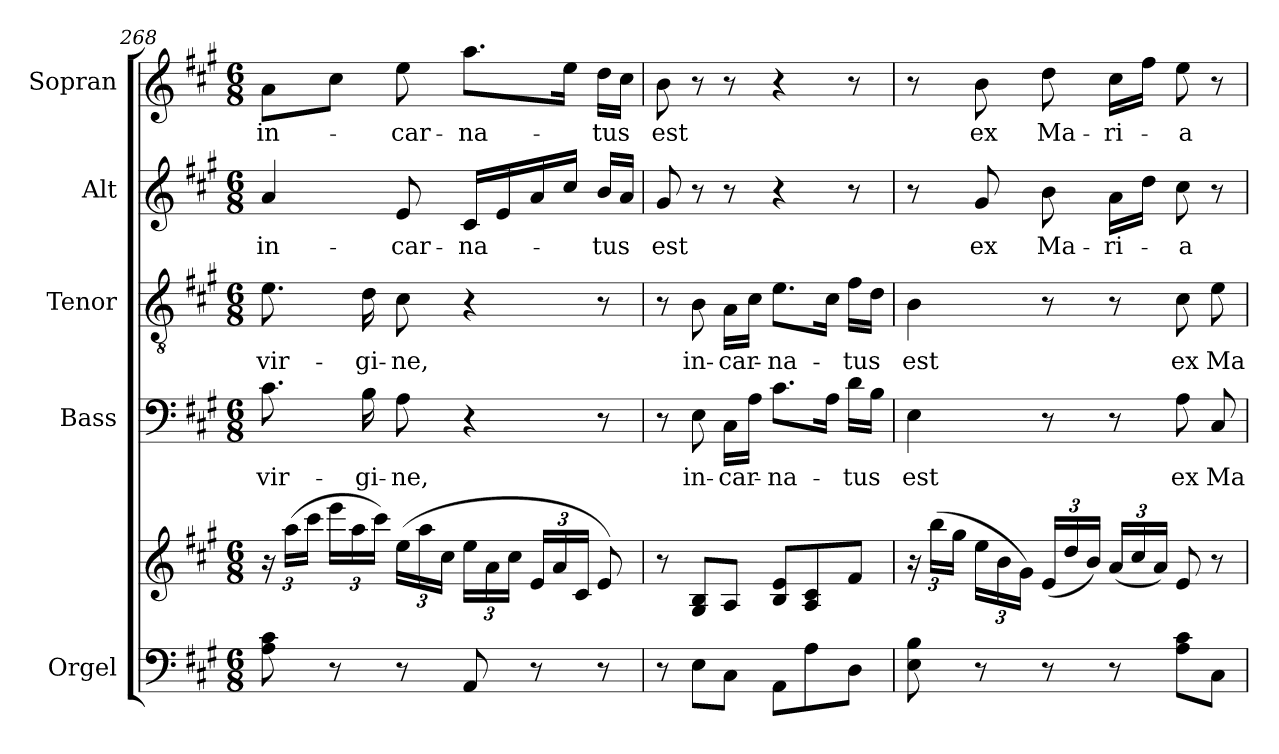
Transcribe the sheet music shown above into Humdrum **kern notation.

**kern	**kern	**kern	**text	**kern	**text	**kern	**text	**kern	**text
*part5	*part5	*part4	*part4	*part3	*part3	*part2	*part2	*part1	*part1
*staff6	*staff5	*staff4	*staff4	*staff3	*staff3	*staff2	*staff2	*staff1	*staff1
*I"Orgel	*	*I"Bass	*	*I"Tenor	*	*I"Alt	*	*I"Sopran	*
*I'Org.	*	*I'B.	*	*I'T.	*	*I'A.	*	*I'S.	*
*clefF4	*clefG2	*clefF4	*	*clefGv2	*	*clefG2	*	*clefG2	*
*k[f#c#g#]	*k[f#c#g#]	*k[f#c#g#]	*	*k[f#c#g#]	*	*k[f#c#g#]	*	*k[f#c#g#]	*
*A:	*A:	*A:	*	*A:	*	*A:	*	*A:	*
*M6/8	*M6/8	*M6/8	*	*M6/8	*	*M6/8	*	*M6/8	*
*	*Xbrackettup	*	*	*	*	*	*	*	*
=268	=268	=268	=268	=268	=268	=268	=268	=268	=268
!	!	!	!LO:LY:b	!	!LO:LY:b	!	!LO:LY:b	!	!LO:LY:b
8A\ 8c#\	24r	8.c#\	vir-	8.e\	vir-	4a/	in-	8a\L	in-
.	(>24aa\LL	.	.	.	.	.	.	.	.
.	24ccc#\JJ	.	.	.	.	.	.	.	.
8r	24eee\LL	.	.	.	.	.	.	8cc#\J	.
.	24aa\	.	.	.	.	.	.	.	.
!	!	!	!LO:LY:b	!	!LO:LY:b	!	!	!	!
.	.	16B\	-gi-	16d\	-gi-	.	.	.	.
.	24ccc#\JJ)	.	.	.	.	.	.	.	.
!	!	!	!LO:LY:b	!	!LO:LY:b	!	!LO:LY:b	!	!LO:LY:b
8r	(>24ee\LL	8A\	-ne,	8c#\	-ne,	8e/	-car-	8ee\	-car-
.	24aa\	.	.	.	.	.	.	.	.
.	24cc#\JJ	.	.	.	.	.	.	.	.
!	!	!	!	!	!	!	!LO:LY:b	!	!LO:LY:b
8AA/	24ee\LL	4r	.	4r	.	16c#/LL	-na-	8.aa\L	-na-
.	24a\	.	.	.	.	.	.	.	.
.	.	.	.	.	.	16e/	.	.	.
.	24cc#\JJ	.	.	.	.	.	.	.	.
8r	24e/LL	.	.	.	.	16a/	.	.	.
.	24a/	.	.	.	.	.	.	.	.
.	.	.	.	.	.	16cc#/JJ	.	16ee\Jk	.
.	24c#/JJ	.	.	.	.	.	.	.	.
!	!	!	!	!	!	!	!LO:LY:b	!	!LO:LY:b
8r	8e/)	8r	.	8r	.	16b/LL	-tus	16dd\LL	-tus
.	.	.	.	.	.	16a/JJ	.	16cc#\JJ	.
=269	=269	=269	=269	=269	=269	=269	=269	=269	=269
!	!	!	!	!	!	!	!LO:LY:b	!	!LO:LY:b
8r	8r	8r	.	8r	.	8g#/	est	8b\	est
!	!	!	!LO:LY:b	!	!LO:LY:b	!	!	!	!
8E\L	8G#/ 8B/L	8E\	in-	8B\	in-	8r	.	8r	.
!	!	!	!LO:LY:b	!	!LO:LY:b	!	!	!	!
8C#\J	8A/J	16C#\LL	-car-	16A\LL	-car-	8r	.	8r	.
.	.	16A\JJ	.	16c#\JJ	.	.	.	.	.
!	!	!	!LO:LY:b	!	!LO:LY:b	!	!	!	!
8AA\L	8B/ 8e/L	8.c#\L	-na-	8.e\L	-na-	4r	.	4r	.
8A\	8A/ 8c#/	.	.	.	.	.	.	.	.
.	.	16A\Jk	.	16c#\Jk	.	.	.	.	.
!	!	!	!LO:LY:b	!	!LO:LY:b	!	!	!	!
8D\J	8f#/J	16d\LL	-tus	16f#\LL	-tus	8r	.	8r	.
.	.	16B\JJ	.	16d\JJ	.	.	.	.	.
!!LO:LB:g=z
=270	=270	=270	=270	=270	=270	=270	=270	=270	=270
!	!	!	!LO:LY:b	!	!LO:LY:b	!	!	!	!
8E\ 8B\	24r	4E\	est	4B\	est	8r	.	8r	.
.	(>24bb\LL	.	.	.	.	.	.	.	.
.	24gg#\JJ	.	.	.	.	.	.	.	.
!	!	!	!	!	!	!	!LO:LY:b	!	!LO:LY:b
8r	24ee\LL	.	.	.	.	8g#/	ex	8b\	ex
.	24b\	.	.	.	.	.	.	.	.
.	24g#\JJ)	.	.	.	.	.	.	.	.
!	!	!	!	!	!	!	!LO:LY:b	!	!LO:LY:b
8r	(<24e/LL	8r	.	8r	.	8b\	Ma-	8dd\	Ma-
.	24dd/	.	.	.	.	.	.	.	.
.	24b/JJ)	.	.	.	.	.	.	.	.
!	!	!	!	!	!	!	!LO:LY:b	!	!LO:LY:b
8r	(<24a/LL	8r	.	8r	.	16a\LL	-ri-	16cc#\LL	-ri-
.	24cc#/	.	.	.	.	.	.	.	.
.	.	.	.	.	.	16dd\JJ	.	16ff#\JJ	.
.	24a/JJ)	.	.	.	.	.	.	.	.
!	!	!	!LO:LY:b	!	!LO:LY:b	!	!LO:LY:b	!	!LO:LY:b
8A\ 8c#\L	8e/	8A\	ex	8c#\	ex	8cc#\	-a	8ee\	-a
!	!	!	!LO:LY:b	!	!LO:LY:b	!	!	!	!
8C#\J	8r	8C#/	Ma-	8e\	Ma-	8r	.	8r	.
=	=	=	=	=	=	=	=	=	=
*-	*-	*-	*-	*-	*-	*-	*-	*-	*-
